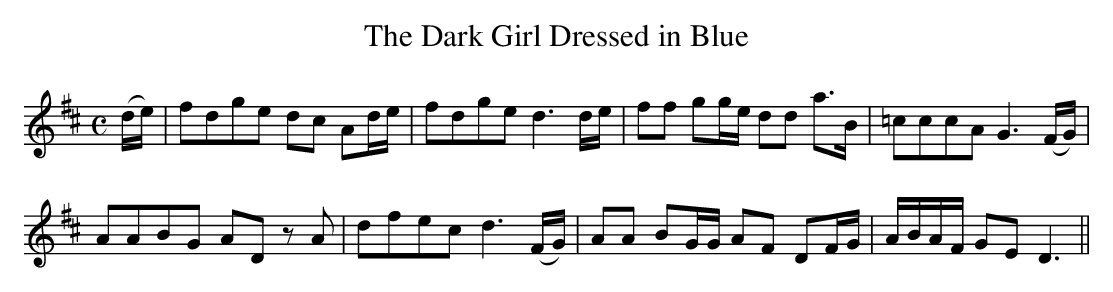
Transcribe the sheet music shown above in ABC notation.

X:1
T: The Dark Girl Dressed in Blue
M:C
L:1/8
K:D
(d/e/) | fdge dc Ad/e/ | fdge d3 d/e/ | ff gg/e/ dd a>B | =cccA G3 (F/G/) |
AABG AD z A | dfec d3 (F/G/) | AA BG/G/ AF DF/G/ | A/B/A/F/ GE D3 ||
